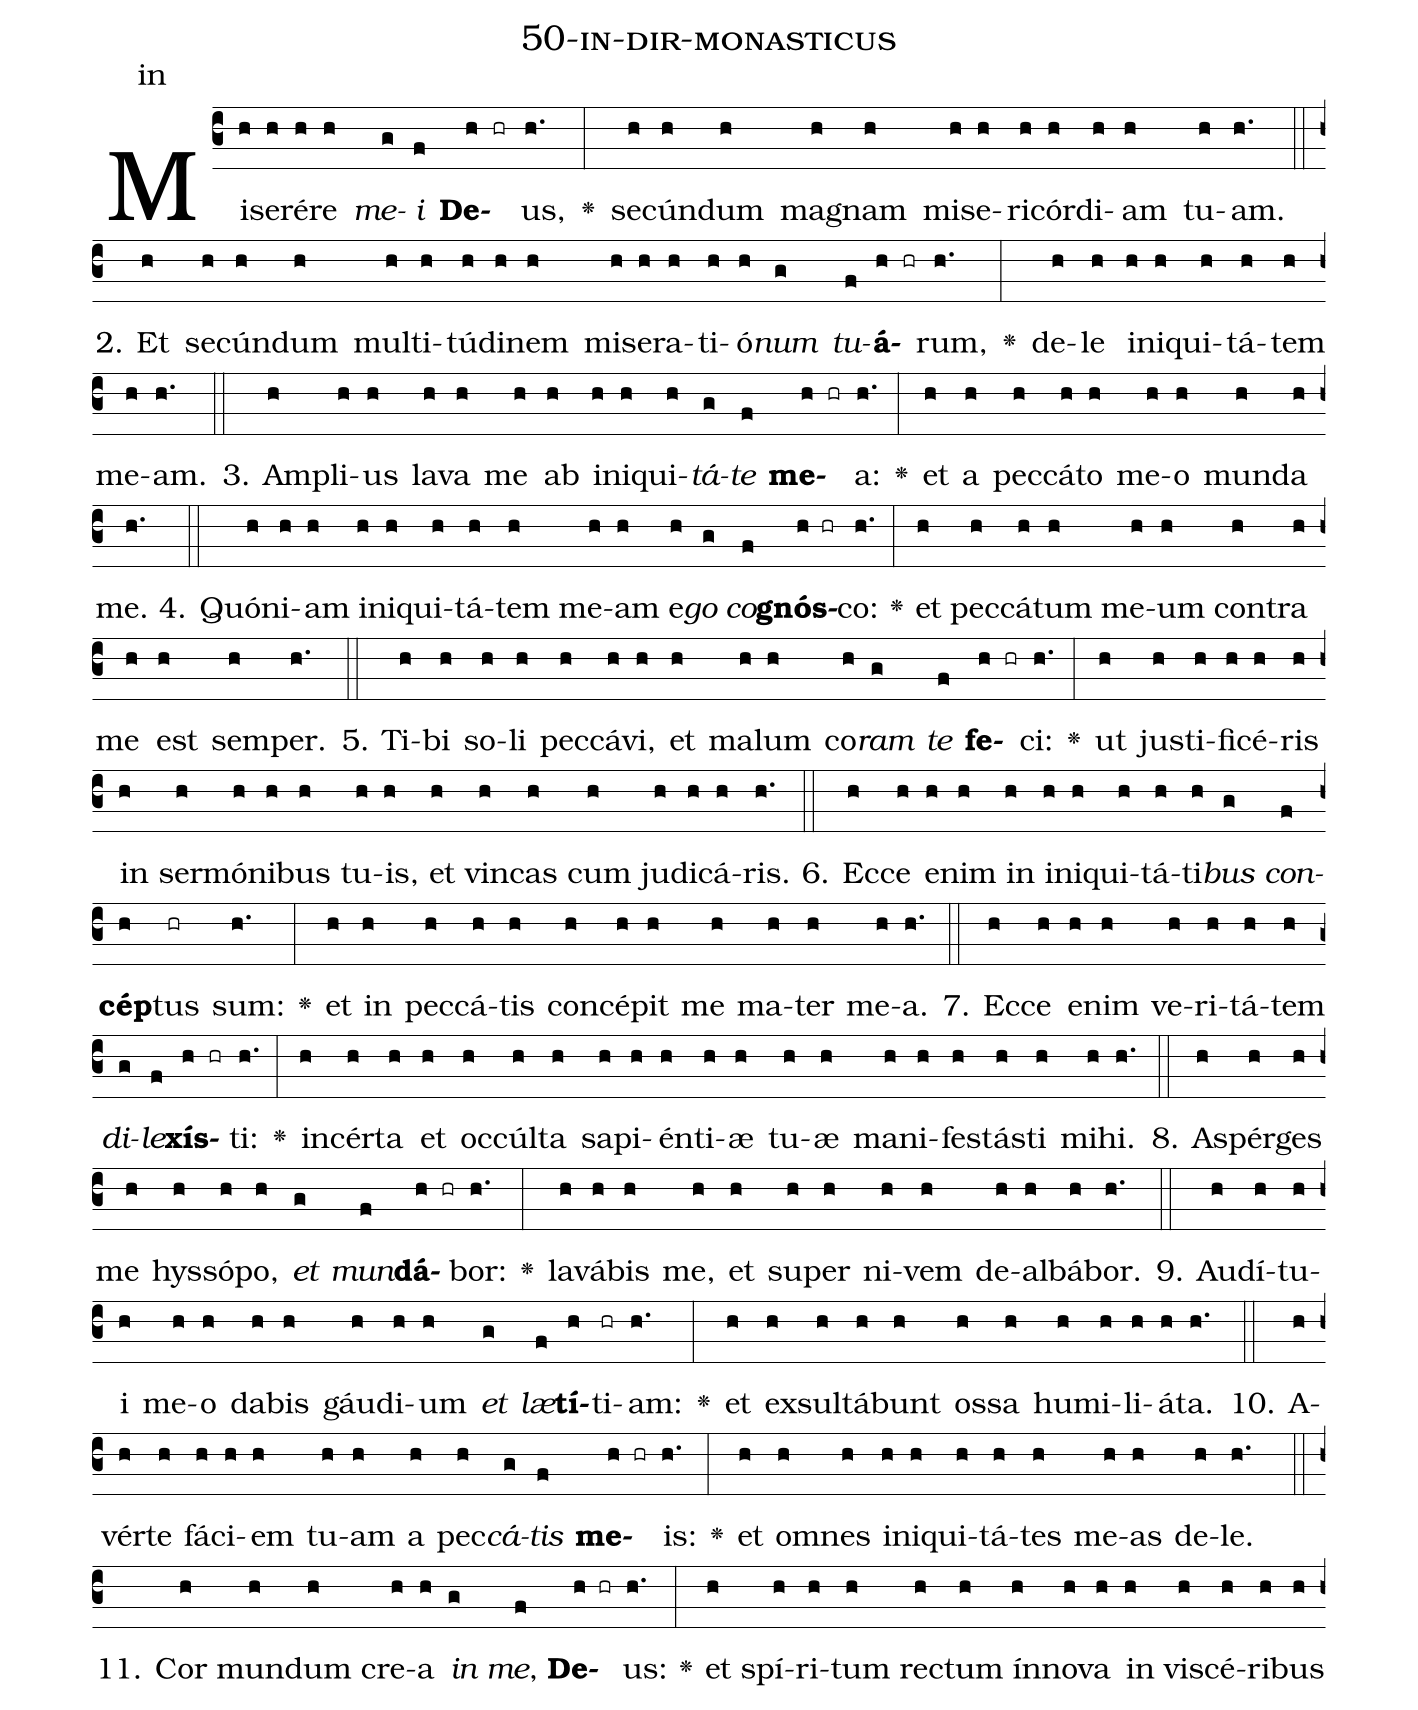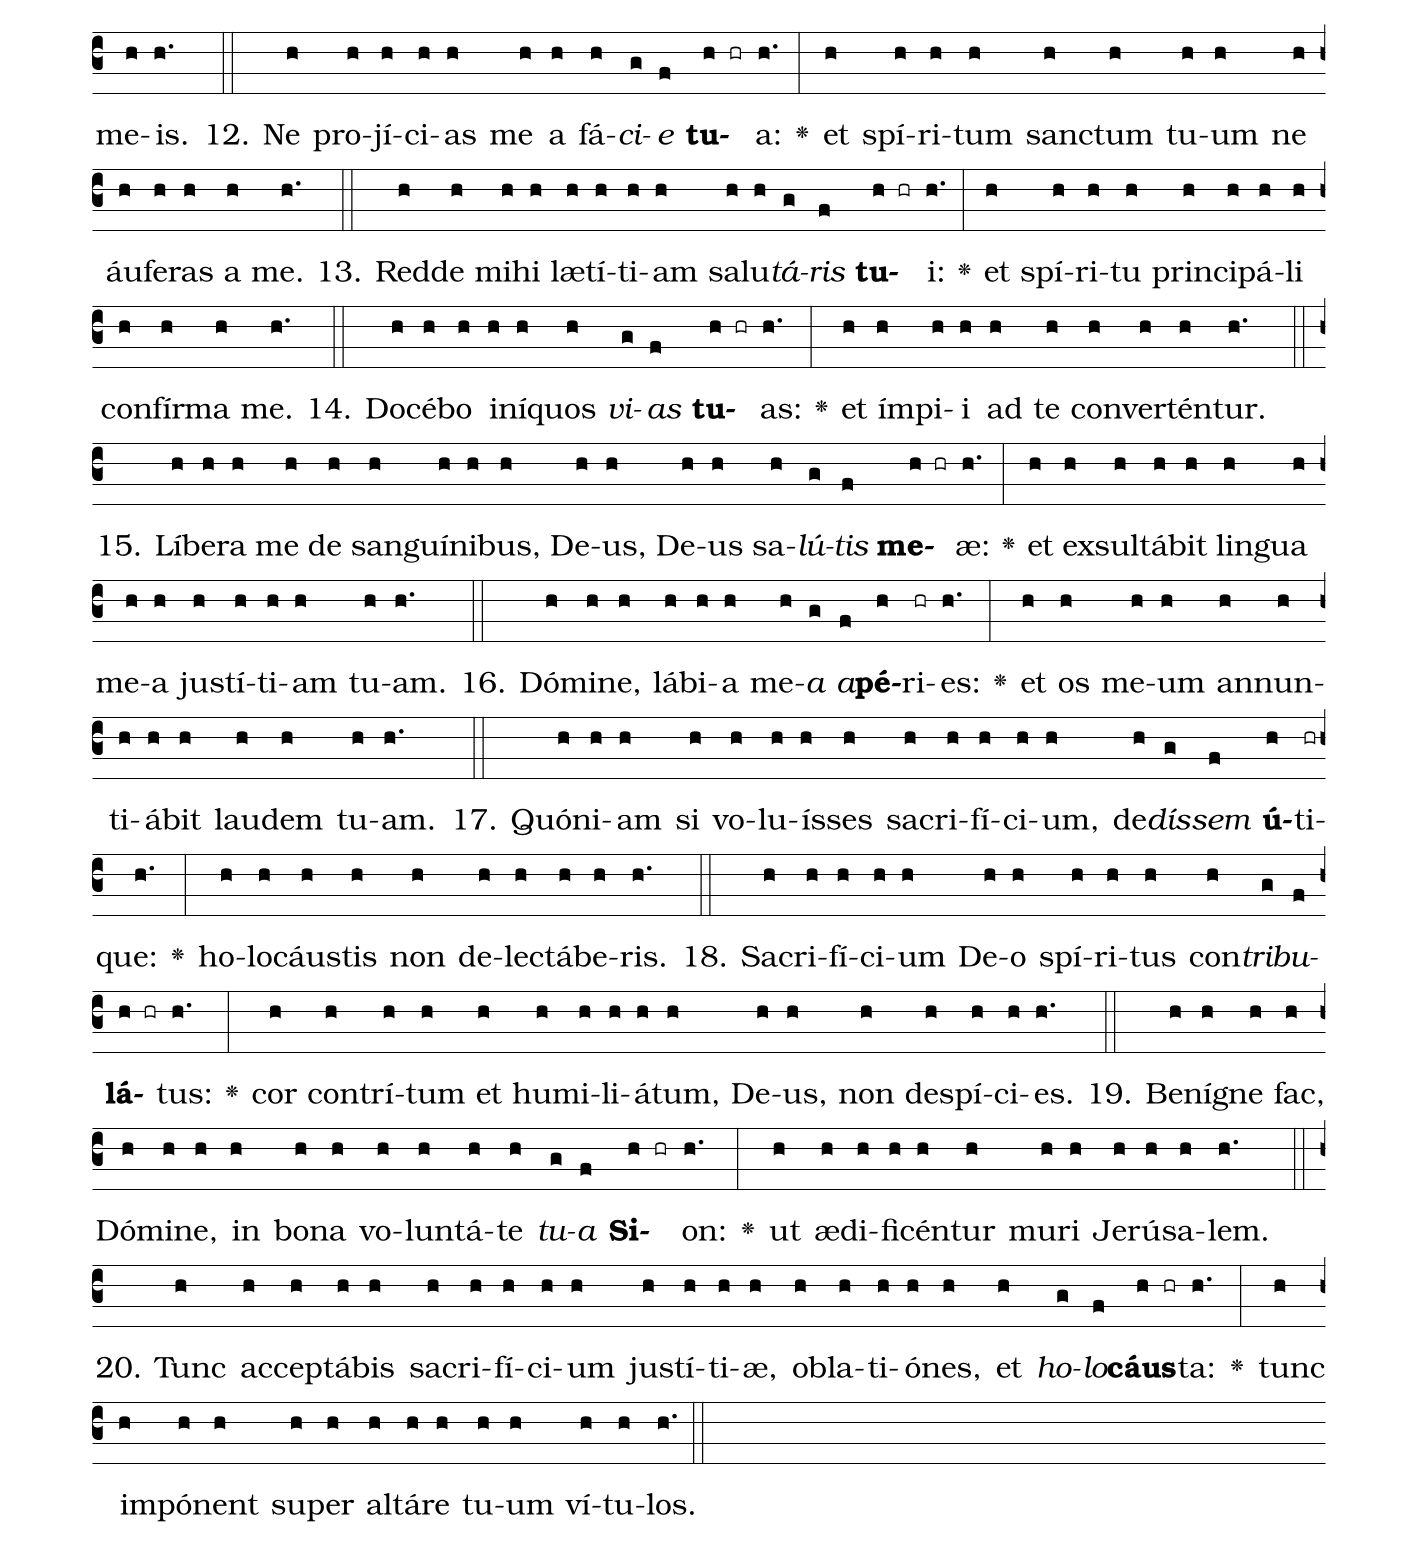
name: 50-in-dir-monasticus;
annotation: in;
%%
(c3)Mi(h)se(h)ré(h)re(h) <i>me</i>(g)<i>i</i>(f) <b>De</b>(h hr)us,(h.) <v>\greheightstar</v>(:) se(h)cún(h)dum(h) ma(h)gnam(h) mi(h)se(h)ri(h)cór(h)di(h)am(h) tu(h)am.(h.) (::)
2. Et(h) se(h)cún(h)dum(h) mul(h)ti(h)tú(h)di(h)nem(h) mi(h)se(h)ra(h)ti(h)ó(h)<i>num</i>(g) <i>tu</i>(f)<b>á</b>(h hr)rum,(h.) <v>\greheightstar</v>(:) de(h)le(h) in(h)i(h)qui(h)tá(h)tem(h) me(h)am.(h.) (::)
3. Am(h)pli(h)us(h) la(h)va(h) me(h) ab(h) in(h)i(h)qui(h)<i>tá</i>(g)<i>te</i>(f) <b>me</b>(h hr)a:(h.) <v>\greheightstar</v>(:) et(h) a(h) pec(h)cá(h)to(h) me(h)o(h) mun(h)da(h) me.(h.) (::)
4. Quón(h)i(h)am(h) in(h)i(h)qui(h)tá(h)tem(h) me(h)am(h) e(h)<i>go</i>(g) <i>co</i>(f)<b>gnós</b>(h hr)co:(h.) <v>\greheightstar</v>(:) et(h) pec(h)cá(h)tum(h) me(h)um(h) con(h)tra(h) me(h) est(h) sem(h)per.(h.) (::)
5. Ti(h)bi(h) so(h)li(h) pec(h)cá(h)vi,(h) et(h) ma(h)lum(h) co(h)<i>ram</i>(g) <i>te</i>(f) <b>fe</b>(h hr)ci:(h.) <v>\greheightstar</v>(:) ut(h) jus(h)ti(h)fi(h)cé(h)ris(h) in(h) ser(h)mó(h)ni(h)bus(h) tu(h)is,(h) et(h) vin(h)cas(h) cum(h) ju(h)di(h)cá(h)ris.(h.) (::)
6. Ec(h)ce(h) e(h)nim(h) in(h) in(h)i(h)qui(h)tá(h)ti(h)<i>bus</i>(g) <i>con</i>(f)<b>cép</b>(h)tus(hr) sum:(h.) <v>\greheightstar</v>(:) et(h) in(h) pec(h)cá(h)tis(h) con(h)cé(h)pit(h) me(h) ma(h)ter(h) me(h)a.(h.) (::)
7. Ec(h)ce(h) e(h)nim(h) ve(h)ri(h)tá(h)tem(h) <i>di</i>(g)<i>le</i>(f)<b>xís</b>(h hr)ti:(h.) <v>\greheightstar</v>(:) in(h)cér(h)ta(h) et(h) oc(h)cúl(h)ta(h) sa(h)pi(h)én(h)ti(h)æ(h) tu(h)æ(h) ma(h)ni(h)fes(h)tás(h)ti(h) mi(h)hi.(h.) (::)
8. A(h)spér(h)ges(h) me(h) hys(h)só(h)po,(h) <i>et</i>(g) <i>mun</i>(f)<b>dá</b>(h hr)bor:(h.) <v>\greheightstar</v>(:) la(h)vá(h)bis(h) me,(h) et(h) su(h)per(h) ni(h)vem(h) de(h)al(h)bá(h)bor.(h.) (::)
9. Au(h)dí(h)tu(h)i(h) me(h)o(h) da(h)bis(h) gáu(h)di(h)um(h) <i>et</i>(g) <i>læ</i>(f)<b>tí</b>(h)ti(hr)am:(h.) <v>\greheightstar</v>(:) et(h) ex(h)sul(h)tá(h)bunt(h) os(h)sa(h) hu(h)mi(h)li(h)á(h)ta.(h.) (::)
10. A(h)vér(h)te(h) fá(h)ci(h)em(h) tu(h)am(h) a(h) pec(h)<i>cá</i>(g)<i>tis</i>(f) <b>me</b>(h hr)is:(h.) <v>\greheightstar</v>(:) et(h) om(h)nes(h) in(h)i(h)qui(h)tá(h)tes(h) me(h)as(h) de(h)le.(h.) (::)
11. Cor(h) mun(h)dum(h) cre(h)a(h) <i>in</i>(g) <i>me</i>,(f) <b>De</b>(h hr)us:(h.) <v>\greheightstar</v>(:) et(h) spí(h)ri(h)tum(h) rec(h)tum(h) ín(h)no(h)va(h) in(h) vi(h)scé(h)ri(h)bus(h) me(h)is.(h.) (::)
12. Ne(h) pro(h)jí(h)ci(h)as(h) me(h) a(h) fá(h)<i>ci</i>(g)<i>e</i>(f) <b>tu</b>(h hr)a:(h.) <v>\greheightstar</v>(:) et(h) spí(h)ri(h)tum(h) sanc(h)tum(h) tu(h)um(h) ne(h) áu(h)fe(h)ras(h) a(h) me.(h.) (::)
13. Red(h)de(h) mi(h)hi(h) læ(h)tí(h)ti(h)am(h) sa(h)lu(h)<i>tá</i>(g)<i>ris</i>(f) <b>tu</b>(h hr)i:(h.) <v>\greheightstar</v>(:) et(h) spí(h)ri(h)tu(h) prin(h)ci(h)pá(h)li(h) con(h)fír(h)ma(h) me.(h.) (::)
14. Do(h)cé(h)bo(h) in(h)í(h)quos(h) <i>vi</i>(g)<i>as</i>(f) <b>tu</b>(h hr)as:(h.) <v>\greheightstar</v>(:) et(h) ím(h)pi(h)i(h) ad(h) te(h) con(h)ver(h)tén(h)tur.(h.) (::)
15. Lí(h)be(h)ra(h) me(h) de(h) san(h)guí(h)ni(h)bus,(h) De(h)us,(h) De(h)us(h) sa(h)<i>lú</i>(g)<i>tis</i>(f) <b>me</b>(h hr)æ:(h.) <v>\greheightstar</v>(:) et(h) ex(h)sul(h)tá(h)bit(h) lin(h)gua(h) me(h)a(h) jus(h)tí(h)ti(h)am(h) tu(h)am.(h.) (::)
16. Dó(h)mi(h)ne,(h) lá(h)bi(h)a(h) me(h)<i>a</i>(g) <i>a</i>(f)<b>pé</b>(h)ri(hr)es:(h.) <v>\greheightstar</v>(:) et(h) os(h) me(h)um(h) an(h)nun(h)ti(h)á(h)bit(h) lau(h)dem(h) tu(h)am.(h.) (::)
17. Quón(h)i(h)am(h) si(h) vo(h)lu(h)ís(h)ses(h) sa(h)cri(h)fí(h)ci(h)um,(h) de(h)<i>dís</i>(g)<i>sem</i>(f) <b>ú</b>(h)ti(hr)que:(h.) <v>\greheightstar</v>(:) ho(h)lo(h)cáus(h)tis(h) non(h) de(h)lec(h)tá(h)be(h)ris.(h.) (::)
18. Sa(h)cri(h)fí(h)ci(h)um(h) De(h)o(h) spí(h)ri(h)tus(h) con(h)<i>tri</i>(g)<i>bu</i>(f)<b>lá</b>(h hr)tus:(h.) <v>\greheightstar</v>(:) cor(h) con(h)trí(h)tum(h) et(h) hu(h)mi(h)li(h)á(h)tum,(h) De(h)us,(h) non(h) de(h)spí(h)ci(h)es.(h.) (::)
19. Be(h)ní(h)gne(h) fac,(h) Dó(h)mi(h)ne,(h) in(h) bo(h)na(h) vo(h)lun(h)tá(h)te(h) <i>tu</i>(g)<i>a</i>(f) <b>Si</b>(h hr)on:(h.) <v>\greheightstar</v>(:) ut(h) æ(h)di(h)fi(h)cén(h)tur(h) mu(h)ri(h) Je(h)rú(h)sa(h)lem.(h.) (::)
20. Tunc(h) ac(h)cep(h)tá(h)bis(h) sa(h)cri(h)fí(h)ci(h)um(h) jus(h)tí(h)ti(h)æ,(h) ob(h)la(h)ti(h)ó(h)nes,(h) et(h) <i>ho</i>(g)<i>lo</i>(f)<b>cáus</b>(h hr)ta:(h.) <v>\greheightstar</v>(:) tunc(h) im(h)pó(h)nent(h) su(h)per(h) al(h)tá(h)re(h) tu(h)um(h) ví(h)tu(h)los.(h.) (::)
